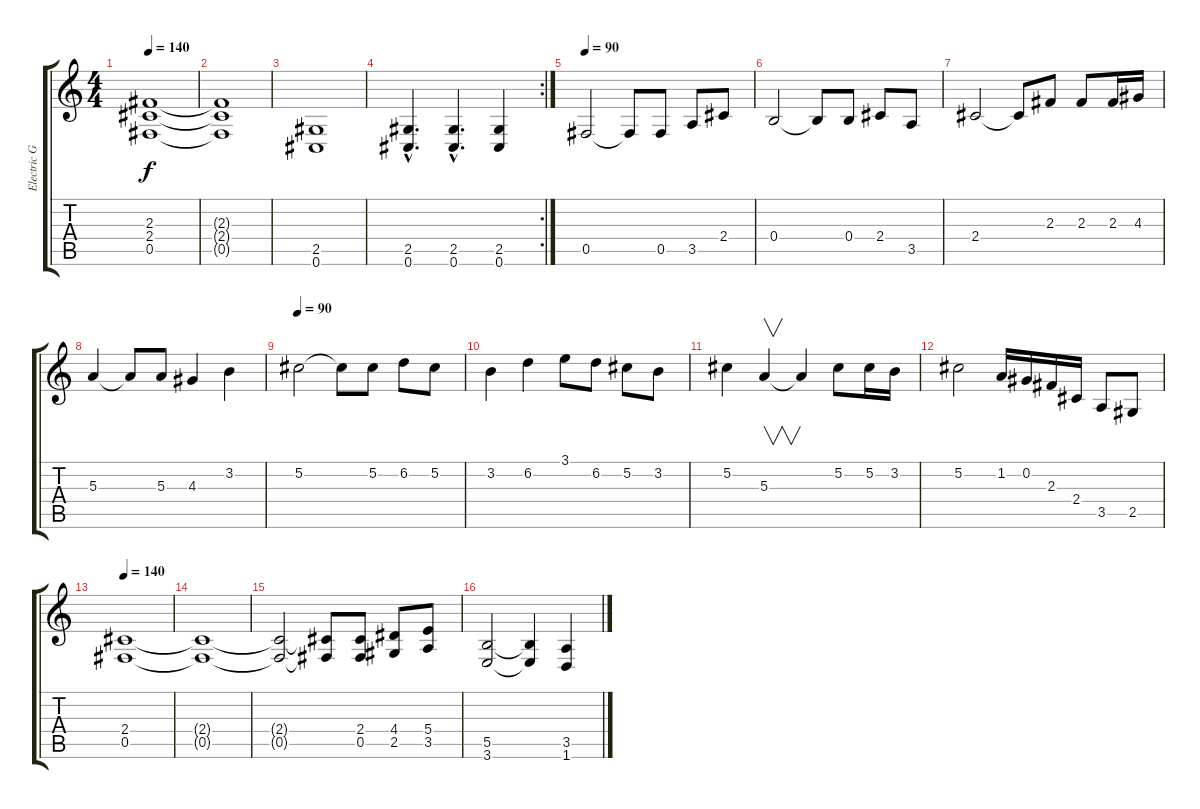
\track ("Electric Guitar 2" "Electric G") {instrument distortionguitar}
\staff {score tabs}
\tuning (Db4 Ab3 E3 B2 Gb2 Db2) {hide}
\ts (4 4)
\tempo 140
\clef g2
\ks c
(2.3 2.4 0.5).1{dy f} |
(2.3{t} 2.4{t} 0.5{t}).1 |
(2.5 0.6).1 |
\rc 2
(2.5{hac} 0.6{hac}).4{d} (2.5{hac} 0.6{hac}).4{d} (2.5 0.6).4 |
\tempo 90
0.5.2 0.5{t}.8 0.5.8 3.5.8 2.4.8 |
0.4.2 0.4{t}.8 0.4.8 2.4.8 3.5.8 |
2.4.2 2.4{t}.8 2.3.8 2.3.8 2.3.16 4.3.16 |
5.3.4 5.3{t}.8 5.3.8 4.3.4 3.2.4 |
\tempo 90
5.2.2 5.2{t}.8 5.2.8 6.2.8 5.2.8 |
3.2.4 6.2.4 3.1.8 6.2.8 5.2.8 3.2.8 |
5.2.4 5.3.4{v} 5.3{t}.4 5.2.8 5.2.16 3.2.16 |
5.2.2 1.2.16 0.2.16 2.3.16 2.4.16 3.5.8 2.5.8 |
\tempo 140
(2.4 0.5).1 |
(2.4{t} 0.5{t}).1 |
(2.4{t} 0.5{t}).2 (2.4{t} 0.5{t}).8 (2.4 0.5).8 (4.4 2.5).8 (5.4 3.5).8 |
(5.5 3.6).2 (5.5{t} 3.6{t}).4 (3.5 1.6).4
